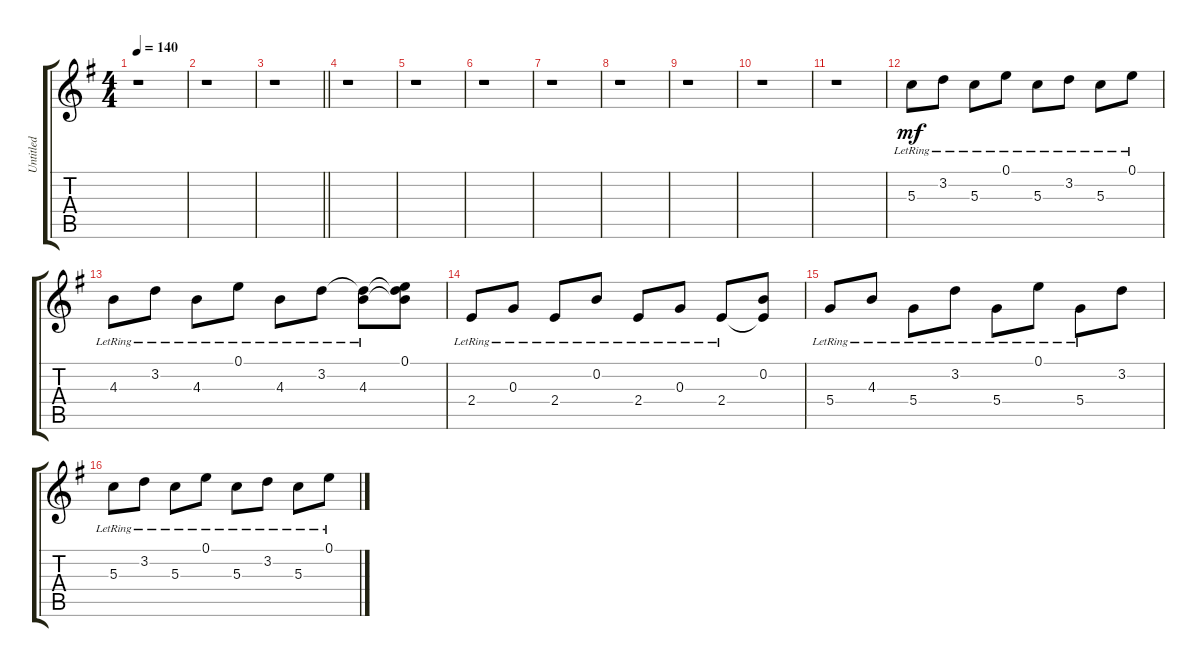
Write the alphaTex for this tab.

\track ("Untitled" "Untitled") {instrument electricguitarclean}
\staff {score tabs}
\tuning (E4 B3 G3 D3 A2 E2) {hide}
\ts (4 4)
\tempo 140
\clef g2
\ks g
r.1{dy mf instrument electricguitarclean} |
r.1 |
\barLineRight lightlight
r.1 |
r.1 |
r.1 |
r.1 |
r.1 |
r.1 |
r.1 |
r.1 |
r.1 |
5.3{lr}.8 3.2{lr}.8 5.3{lr}.8 0.1{lr}.8 5.3{lr}.8 3.2{lr}.8 5.3{lr}.8 0.1{lr}.8 |
4.3{lr}.8 3.2{lr}.8 4.3{lr}.8 0.1{lr}.8 4.3{lr}.8 3.2{lr}.8 (3.2{t} 4.3{lr}).8 (0.1 3.2{t} 4.3{t}).8 |
2.4{lr}.8 0.3{lr}.8 2.4{lr}.8 0.2{lr}.8 2.4{lr}.8 0.3{lr}.8 2.4{lr}.8 (0.2 2.4{t}).8 |
5.4{lr}.8 4.3{lr}.8 5.4{lr}.8 3.2{lr}.8 5.4{lr}.8 0.1{lr}.8 5.4{lr}.8 3.2.8 |
5.3{lr}.8 3.2{lr}.8 5.3{lr}.8 0.1{lr}.8 5.3{lr}.8 3.2{lr}.8 5.3{lr}.8 0.1{lr}.8
